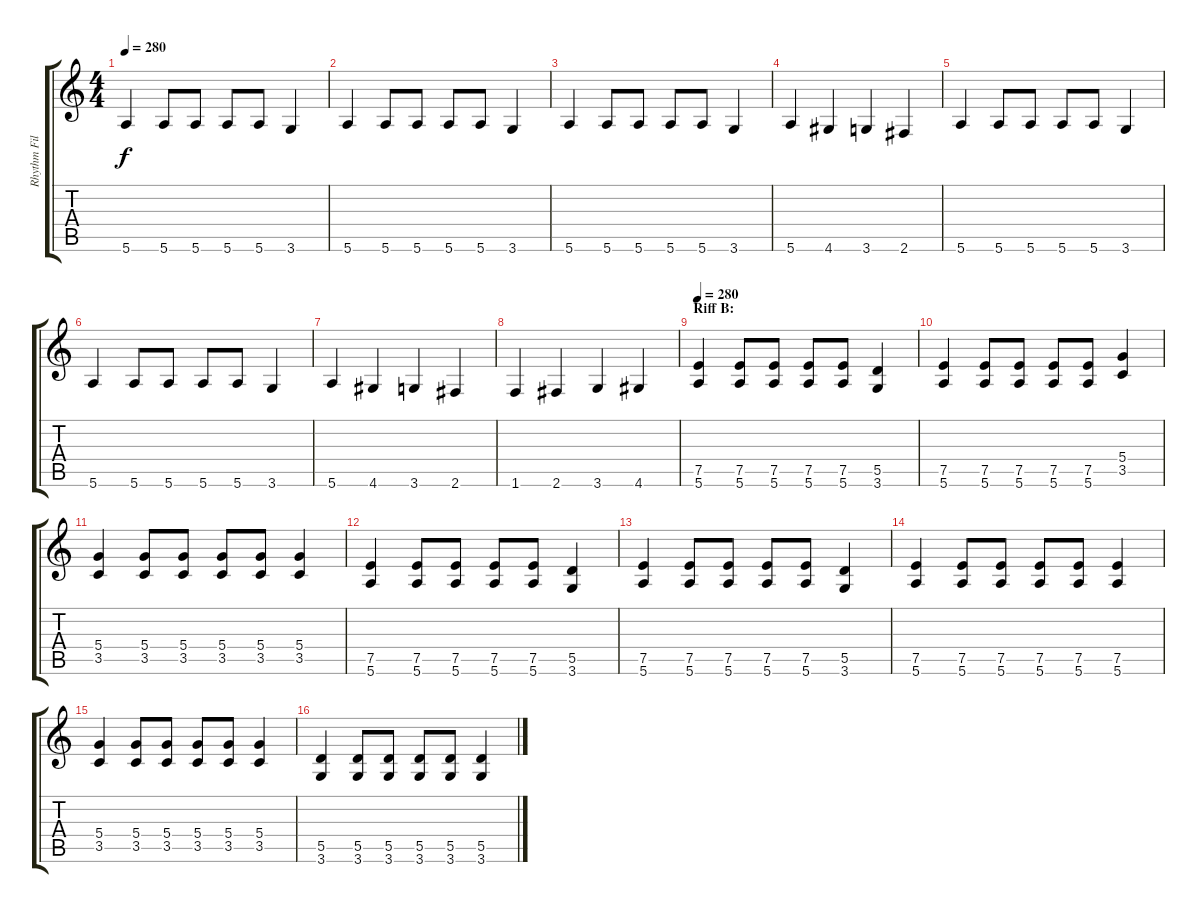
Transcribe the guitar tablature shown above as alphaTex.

\track ("Rhythm Fills 1" "Rhythm Fil") {instrument overdrivenguitar}
\staff {score tabs}
\tuning (E4 B3 G3 D3 A2 E2) {hide}
\ts (4 4)
\tempo 280
\clef g2
\ks c
5.6.4{dy f} 5.6.8 5.6.8 5.6.8 5.6.8 3.6.4 |
5.6.4 5.6.8 5.6.8 5.6.8 5.6.8 3.6.4 |
5.6.4 5.6.8 5.6.8 5.6.8 5.6.8 3.6.4 |
5.6.4 4.6.4 3.6.4 2.6.4 |
5.6.4 5.6.8 5.6.8 5.6.8 5.6.8 3.6.4 |
5.6.4 5.6.8 5.6.8 5.6.8 5.6.8 3.6.4 |
5.6.4 4.6.4 3.6.4 2.6.4 |
1.6.4 2.6.4 3.6.4 4.6.4 |
\section ("" "Riff B:")
\tempo 280
(7.5 5.6).4 (7.5 5.6).8 (7.5 5.6).8 (7.5 5.6).8 (7.5 5.6).8 (5.5 3.6).4 |
(7.5 5.6).4 (7.5 5.6).8 (7.5 5.6).8 (7.5 5.6).8 (7.5 5.6).8 (5.4 3.5).4 |
(5.4 3.5).4 (5.4 3.5).8 (5.4 3.5).8 (5.4 3.5).8 (5.4 3.5).8 (5.4 3.5).4 |
(7.5 5.6).4 (7.5 5.6).8 (7.5 5.6).8 (7.5 5.6).8 (7.5 5.6).8 (5.5 3.6).4 |
(7.5 5.6).4 (7.5 5.6).8 (7.5 5.6).8 (7.5 5.6).8 (7.5 5.6).8 (5.5 3.6).4 |
(7.5 5.6).4 (7.5 5.6).8 (7.5 5.6).8 (7.5 5.6).8 (7.5 5.6).8 (7.5 5.6).4 |
(5.4 3.5).4 (5.4 3.5).8 (5.4 3.5).8 (5.4 3.5).8 (5.4 3.5).8 (5.4 3.5).4 |
(5.5 3.6).4 (5.5 3.6).8 (5.5 3.6).8 (5.5 3.6).8 (5.5 3.6).8 (5.5 3.6).4
